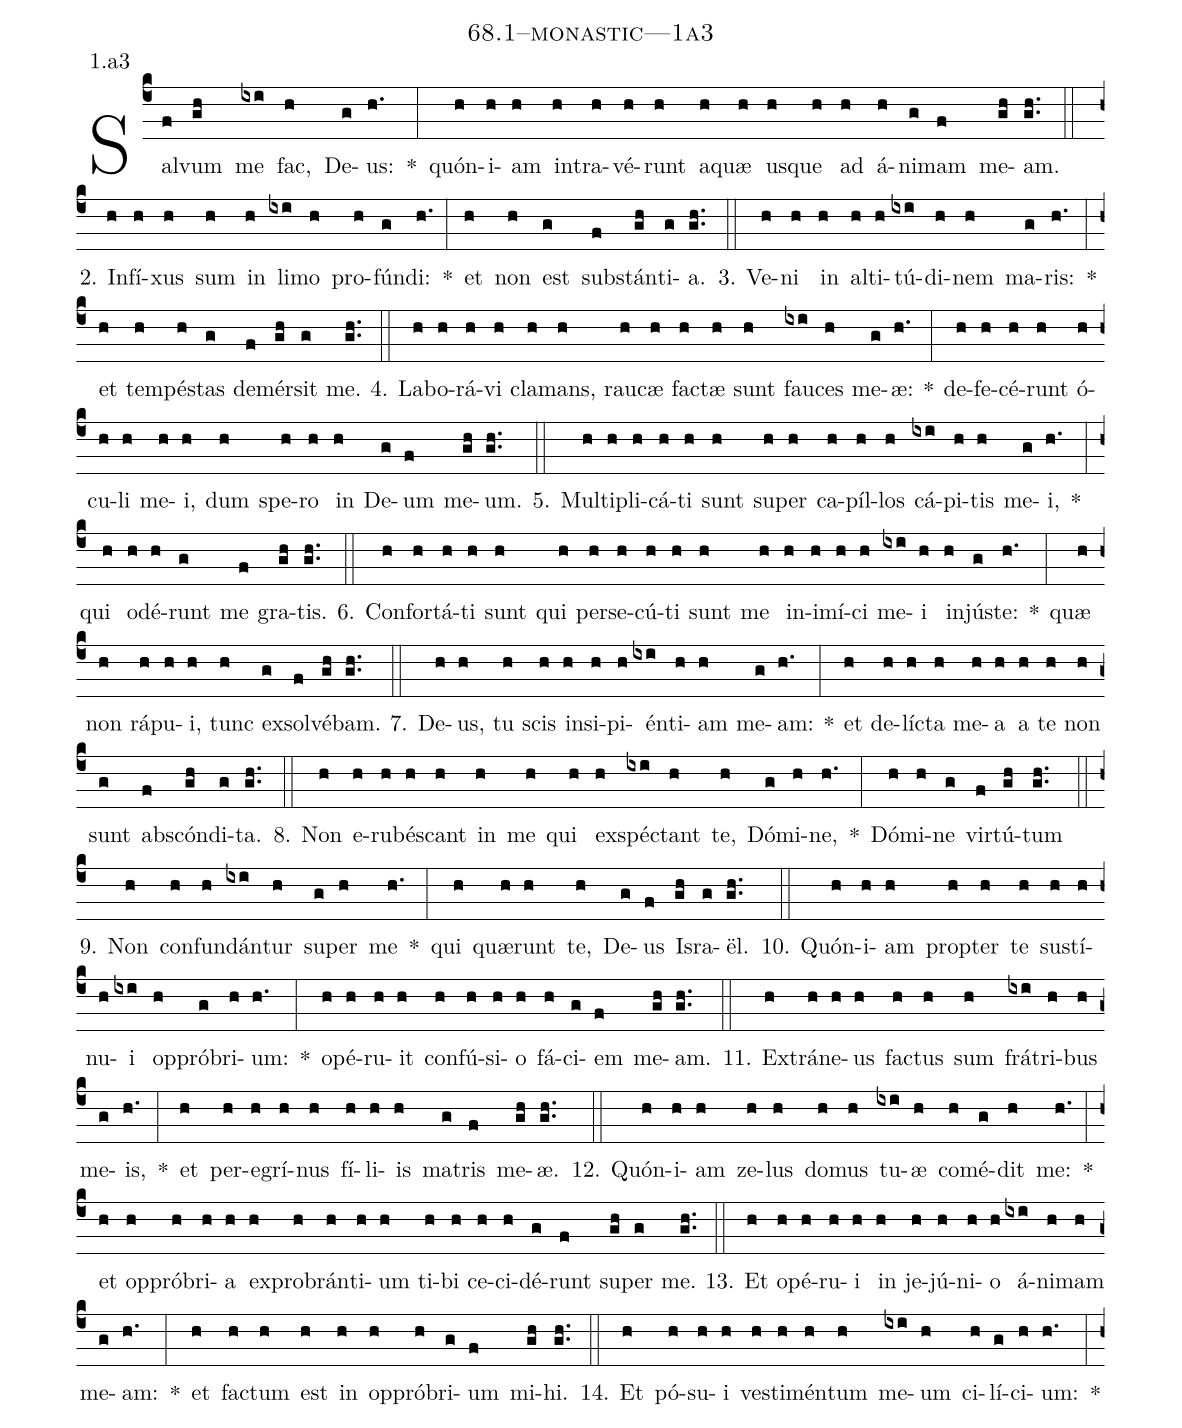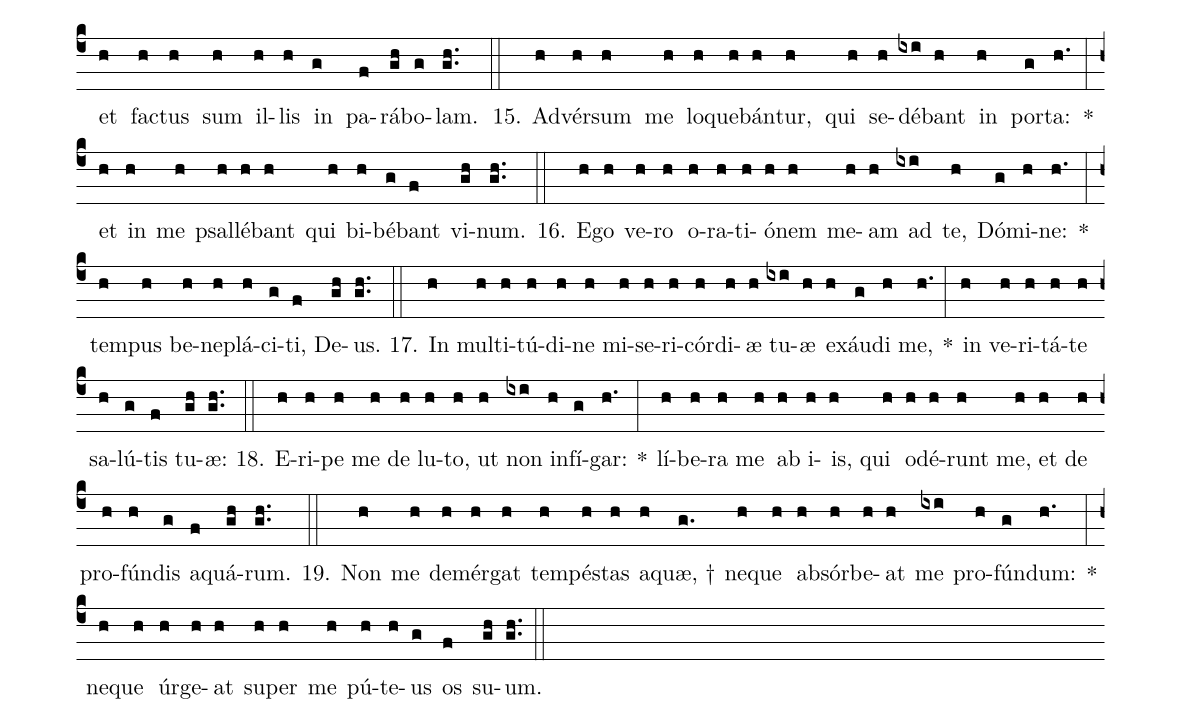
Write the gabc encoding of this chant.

name: 68.1--monastic---1a3;
annotation: 1.a3;
%%
(c4)Sal(f)vum(gh) me(ixi) fac,(h) De(g)us:(h.) *(:) quón(h)i(h)am(h) in(h)tra(h)vé(h)runt(h) a(h)quæ(h) us(h)que(h) ad(h) á(h)ni(g)mam(f) me(gh)am.(gh..) (::)
2. In(h)fí(h)xus(h) sum(h) in(h) li(ixi)mo(h) pro(h)fún(g)di:(h.) *(:) et(h) non(h) est(g) sub(f)stán(gh)ti(g)a.(gh..) (::)
3. Ve(h)ni(h) in(h) al(h)ti(h)tú(ixi)di(h)nem(h) ma(g)ris:(h.) *(:) et(h) tem(h)pés(h)tas(g) de(f)mér(gh)sit(g) me.(gh..) (::)
4. La(h)bo(h)rá(h)vi(h) cla(h)mans,(h) rau(h)cæ(h) fac(h)tæ(h) sunt(h) fau(ixi)ces(h) me(g)æ:(h.) *(:) de(h)fe(h)cé(h)runt(h) ó(h)cu(h)li(h) me(h)i,(h) dum(h) spe(h)ro(h) in(h) De(g)um(f) me(gh)um.(gh..) (::)
5. Mul(h)ti(h)pli(h)cá(h)ti(h) sunt(h) su(h)per(h) ca(h)píl(h)los(h) cá(ixi)pi(h)tis(h) me(g)i,(h.) *(:) qui(h) o(h)dé(h)runt(g) me(f) gra(gh)tis.(gh..) (::)
6. Con(h)for(h)tá(h)ti(h) sunt(h) qui(h) per(h)se(h)cú(h)ti(h) sunt(h) me(h) in(h)i(h)mí(h)ci(h) me(ixi)i(h) in(h)jús(g)te:(h.) *(:) quæ(h) non(h) rá(h)pu(h)i,(h) tunc(h) ex(g)sol(f)vé(gh)bam.(gh..) (::)
7. De(h)us,(h) tu(h) scis(h) in(h)si(h)pi(h)én(ixi)ti(h)am(h) me(g)am:(h.) *(:) et(h) de(h)líc(h)ta(h) me(h)a(h) a(h) te(h) non(h) sunt(g) abs(f)cón(gh)di(g)ta.(gh..) (::)
8. Non(h) e(h)ru(h)bés(h)cant(h) in(h) me(h) qui(h) ex(h)spéc(ixi)tant(h) te,(h) Dó(g)mi(h)ne,(h.) *(:) Dó(h)mi(h)ne(g) vir(f)tú(gh)tum(gh..) (::)
9. Non(h) con(h)fun(h)dán(ixi)tur(h) su(g)per(h) me(h.) *(:) qui(h) quæ(h)runt(h) te,(h) De(g)us(f) Is(gh)ra(g)ël.(gh..) (::)
10. Quón(h)i(h)am(h) prop(h)ter(h) te(h) sus(h)tí(h)nu(h)i(ixi) op(h)pró(g)bri(h)um:(h.) *(:) o(h)pé(h)ru(h)it(h) con(h)fú(h)si(h)o(h) fá(h)ci(g)em(f) me(gh)am.(gh..) (::)
11. Ex(h)trá(h)ne(h)us(h) fac(h)tus(h) sum(h) frá(ixi)tri(h)bus(h) me(g)is,(h.) *(:) et(h) per(h)e(h)grí(h)nus(h) fí(h)li(h)is(h) ma(g)tris(f) me(gh)æ.(gh..) (::)
12. Quón(h)i(h)am(h) ze(h)lus(h) do(h)mus(h) tu(ixi)æ(h) com(h)é(g)dit(h) me:(h.) *(:) et(h) op(h)pró(h)bri(h)a(h) ex(h)pro(h)brán(h)ti(h)um(h) ti(h)bi(h) ce(h)ci(h)dé(g)runt(f) su(gh)per(g) me.(gh..) (::)
13. Et(h) o(h)pé(h)ru(h)i(h) in(h) je(h)jú(h)ni(h)o(h) á(ixi)ni(h)mam(h) me(g)am:(h.) *(:) et(h) fac(h)tum(h) est(h) in(h) op(h)pró(h)bri(g)um(f) mi(gh)hi.(gh..) (::)
14. Et(h) pó(h)su(h)i(h) ves(h)ti(h)mén(h)tum(h) me(ixi)um(h) ci(h)lí(g)ci(h)um:(h.) *(:) et(h) fac(h)tus(h) sum(h) il(h)lis(h) in(g) pa(f)rá(gh)bo(g)lam.(gh..) (::)
15. Ad(h)vér(h)sum(h) me(h) lo(h)que(h)bán(h)tur,(h) qui(h) se(h)dé(ixi)bant(h) in(h) por(g)ta:(h.) *(:) et(h) in(h) me(h) psal(h)lé(h)bant(h) qui(h) bi(h)bé(g)bant(f) vi(gh)num.(gh..) (::)
16. E(h)go(h) ve(h)ro(h) o(h)ra(h)ti(h)ó(h)nem(h) me(h)am(h) ad(ixi) te,(h) Dó(g)mi(h)ne:(h.) *(:) tem(h)pus(h) be(h)ne(h)plá(h)ci(g)ti,(f) De(gh)us.(gh..) (::)
17. In(h) mul(h)ti(h)tú(h)di(h)ne(h) mi(h)se(h)ri(h)cór(h)di(h)æ(h) tu(ixi)æ(h) ex(h)áu(g)di(h) me,(h.) *(:) in(h) ve(h)ri(h)tá(h)te(h) sa(h)lú(g)tis(f) tu(gh)æ:(gh..) (::)
18. E(h)ri(h)pe(h) me(h) de(h) lu(h)to,(h) ut(h) non(ixi) in(h)fí(g)gar:(h.) *(:) lí(h)be(h)ra(h) me(h) ab(h) i(h)is,(h) qui(h) o(h)dé(h)runt(h) me,(h) et(h) de(h) pro(h)fún(h)dis(g) a(f)quá(gh)rum.(gh..) (::)
19. Non(h) me(h) de(h)mér(h)gat(h) tem(h)pés(h)tas(h) a(h)quæ, †(g.) ne(h)que(h) ab(h)sór(h)be(h)at(h) me(ixi) pro(h)fún(g)dum:(h.) *(:) ne(h)que(h) úr(h)ge(h)at(h) su(h)per(h) me(h) pú(h)te(h)us(g) os(f) su(gh)um.(gh..) (::)
